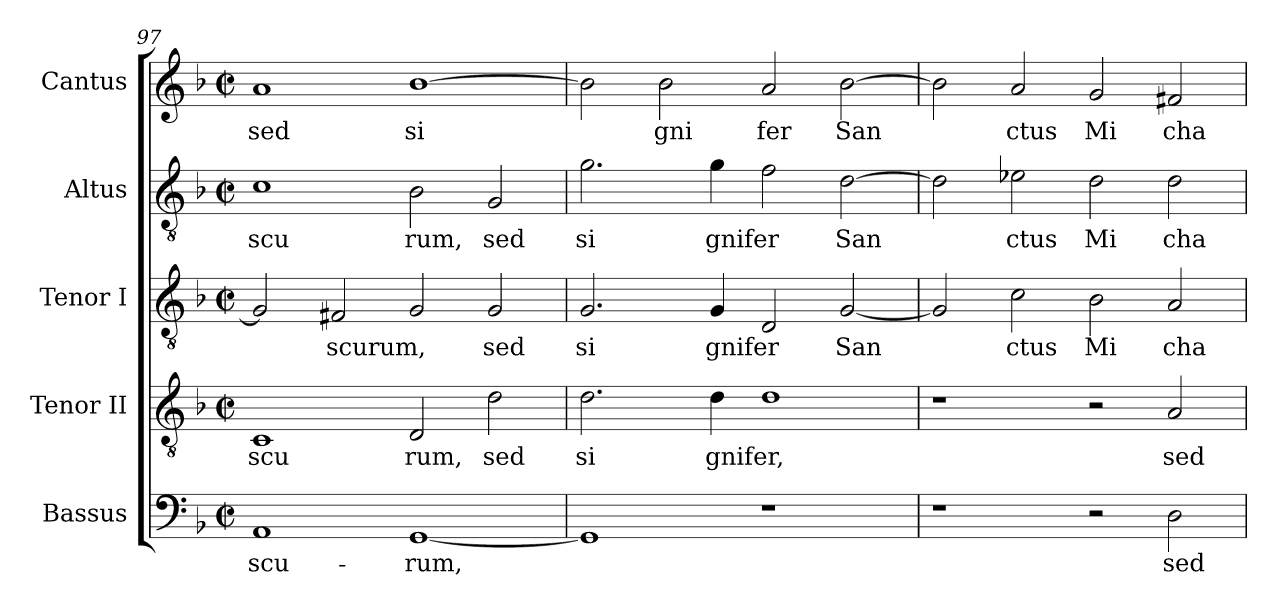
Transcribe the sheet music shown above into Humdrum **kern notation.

**kern	**text	**kern	**text	**kern	**text	**kern	**text	**kern	**text
*part5	*part5	*part4	*part4	*part3	*part3	*part2	*part2	*part1	*part1
*staff5	*staff5	*staff4	*staff4	*staff3	*staff3	*staff2	*staff2	*staff1	*staff1
*I"Bassus	*	*I"Tenor II	*	*I"Tenor I	*	*I"Altus	*	*I"Cantus	*
*I'B	*	*I'T II	*	*I'T I	*	*I'A	*	*I'C	*
!!LO:LB:g=z
*clefF4	*	*clefGv2	*	*clefGv2	*	*clefGv2	*	*clefG2	*
*k[b-]	*	*k[b-]	*	*k[b-]	*	*k[b-]	*	*k[b-]	*
*F:	*	*F:	*	*F:	*	*F:	*	*F:	*
*M2/2	*	*M2/2	*	*M2/2	*	*M2/2	*	*M2/2	*
*met(c|)	*	*met(c|)	*	*met(c|)	*	*met(c|)	*	*met(c|)	*
=97	=97	=97	=97	=97	=97	=97	=97	=97	=97
!	!LO:LY:b:cj	!	!LO:LY:b:cj	!	!LO:LY:b:cj	!	!LO:LY:b:cj	!	!LO:LY:b:cj
1AA	scu-	1C	scu	2G/]	--	1c	scu	1a	sed
!	!	!	!	!	!LO:LY:b:cj	!	!	!	!
.	.	.	.	2F#/	-scurum,	.	.	.	.
!	!LO:LY:b:cj	!	!LO:LY:b:cj	!	!LO:LY:b:cj	!	!LO:LY:b:cj	!	!LO:LY:b:cj
[<1GG	-rum,	2D/	rum,	2G/	.	2B-\	rum,	[>1b-	si
!	!	!	!LO:LY:b:cj	!	!LO:LY:b:cj	!	!LO:LY:b:cj	!	!
.	.	2d\	sed	2G/	sed	2G/	sed	.	.
=98	=98	=98	=98	=98	=98	=98	=98	=98	=98
!	!LO:LY:b:cj	!	!LO:LY:b:cj	!	!LO:LY:b:cj	!	!LO:LY:b:cj	!	!LO:LY:b:cj
1GG]	.	2.d\	si	2.G/	si	2.g\	si	2b-\]	.
!	!	!	!	!	!	!	!	!	!LO:LY:b:cj
.	.	.	.	.	.	.	.	2b-\	gni
!	!	!	!LO:LY:b:cj	!	!LO:LY:b:cj	!	!LO:LY:b:cj	!	!
.	.	4d\	gnifer,	4G/	gnifer	4g\	gnifer	.	.
!	!	!	!LO:LY:b:cj	!	!LO:LY:b:cj	!	!LO:LY:b:cj	!	!LO:LY:b:cj
1r	.	1d	.	2D/	.	2f\	.	2a/	fer
!	!	!	!	!	!LO:LY:b:cj	!	!LO:LY:b:cj	!	!LO:LY:b:cj
.	.	.	.	[<2G/	San	[>2d\	San	[>2b-\	San
=99	=99	=99	=99	=99	=99	=99	=99	=99	=99
!	!	!	!	!	!LO:LY:b:cj	!	!LO:LY:b:cj	!	!LO:LY:b:cj
1r	.	1r	.	2G/]	.	2d\]	.	2b-\]	.
!	!	!	!	!	!LO:LY:b:cj	!	!LO:LY:b:cj	!	!LO:LY:b:cj
.	.	.	.	2c\	ctus	2e-X\	ctus	2a/	ctus
!	!	!	!	!	!LO:LY:b:cj	!	!LO:LY:b:cj	!	!LO:LY:b:cj
2r	.	2r	.	2B-\	Mi	2d\	Mi	2g/	Mi
!	!LO:LY:b:cj	!	!LO:LY:b:cj	!	!LO:LY:b:cj	!	!LO:LY:b:cj	!	!LO:LY:b:cj
2D\	sed	2A/	sed	2A/	cha	2d\	cha	2f#X/	cha
=	=	=	=	=	=	=	=	=	=
*-	*-	*-	*-	*-	*-	*-	*-	*-	*-
